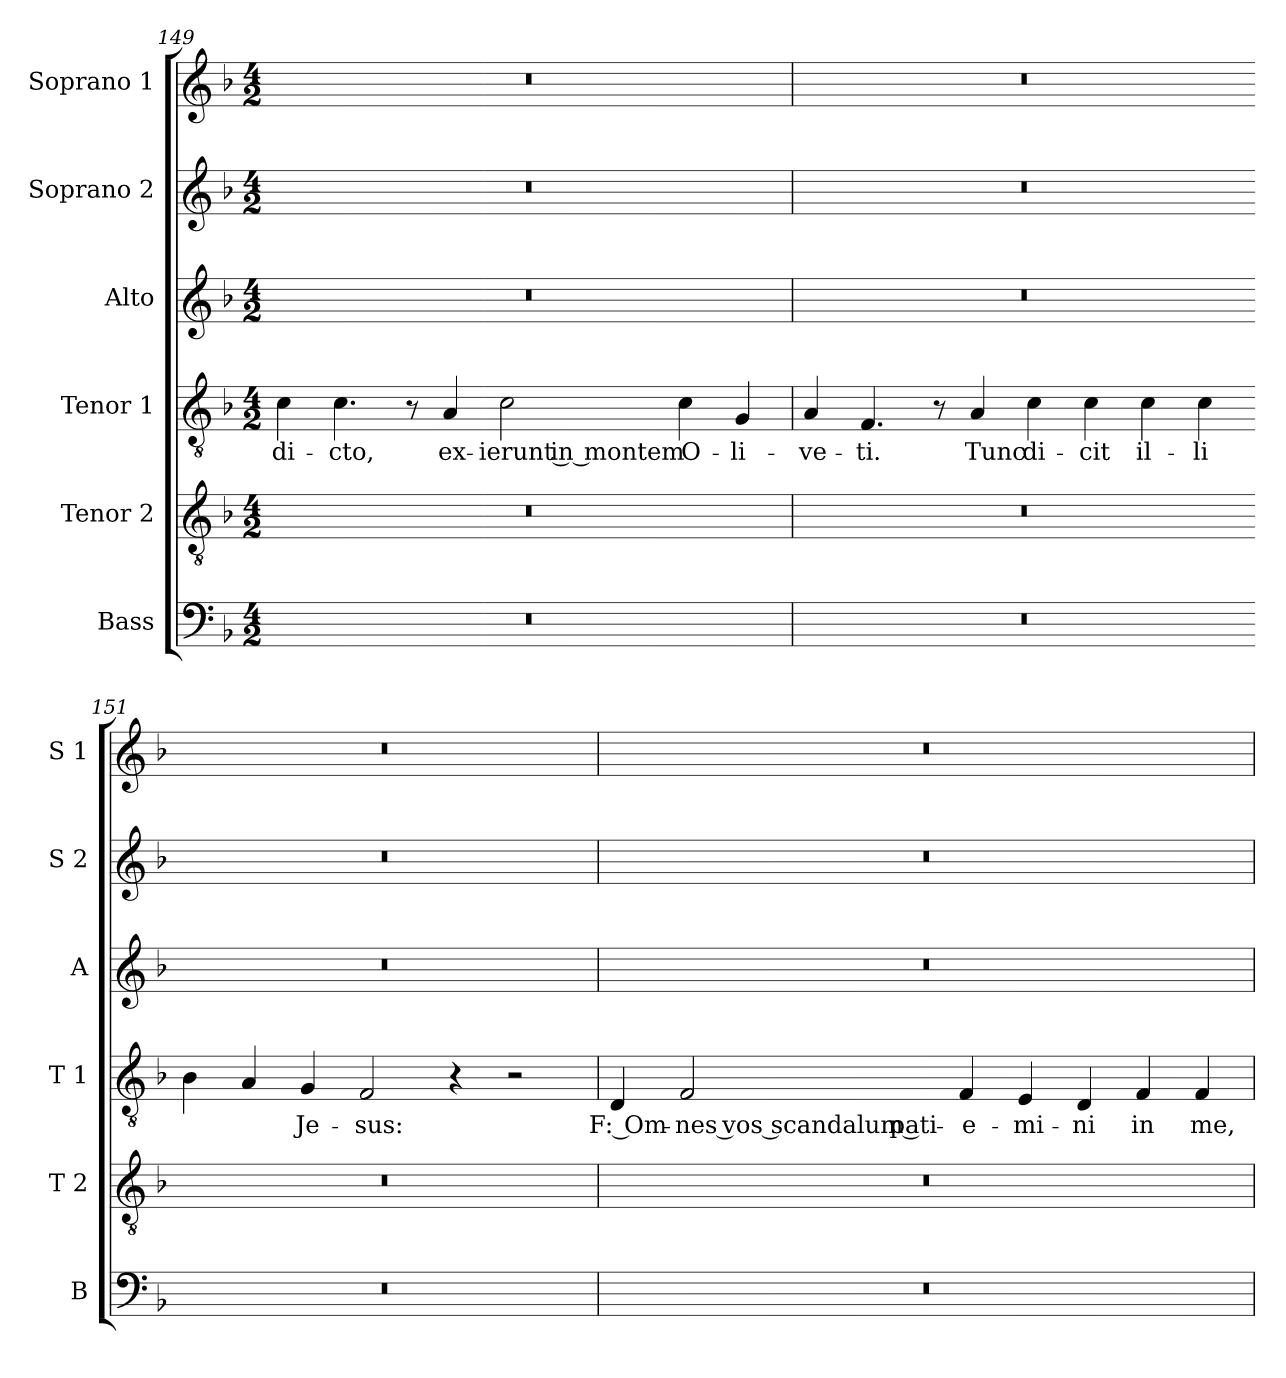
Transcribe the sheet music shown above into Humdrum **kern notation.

**kern	**kern	**kern	**text	**kern	**kern	**kern
*part6	*part5	*part4	*part4	*part3	*part2	*part1
*staff6	*staff5	*staff4	*staff4	*staff3	*staff2	*staff1
*I"Bass	*I"Tenor 2	*I"Tenor 1	*	*I"Alto	*I"Soprano 2	*I"Soprano 1
*I'B	*I'T 2	*I'T 1	*	*I'A	*I'S 2	*I'S 1
*clefF4	*clefGv2	*clefGv2	*	*clefG2	*clefG2	*clefG2
*k[b-]	*k[b-]	*k[b-]	*	*k[b-]	*k[b-]	*k[b-]
*F:	*F:	*F:	*	*F:	*F:	*F:
*M4/2	*M4/2	*M4/2	*	*M4/2	*M4/2	*M4/2
=149	=149	=149	=149	=149	=149	=149
!	!	!	!LO:LY:b	!	!	!
0r	0r	4c\	di-	0r	0r	0r
!	!	!	!LO:LY:b	!	!	!
.	.	4.c\	-cto,	.	.	.
.	.	8r	.	.	.	.
!	!	!	!LO:LY:b	!	!	!
.	.	4A/	ex-	.	.	.
!	!	!	!LO:LY:b	!	!	!
.	.	2c\	-ierunt in montem	.	.	.
!	!	!	!LO:LY:b	!	!	!
.	.	4c\	O-	.	.	.
!	!	!	!LO:LY:b	!	!	!
.	.	4G/	-li-	.	.	.
!!LO:LB:g=z
=150	=150	=150	=150	=150	=150	=150
!	!	!	!LO:LY:b	!	!	!
0r	0r	4A/	-ve-	0r	0r	0r
!	!	!	!LO:LY:b	!	!	!
.	.	4.F/	-ti.	.	.	.
.	.	8r	.	.	.	.
!	!	!	!LO:LY:b	!	!	!
.	.	4A/	Tunc	.	.	.
!	!	!	!LO:LY:b	!	!	!
.	.	4c\	di-	.	.	.
!	!	!	!LO:LY:b	!	!	!
.	.	4c\	-cit	.	.	.
!	!	!	!LO:LY:b	!	!	!
.	.	4c\	il-	.	.	.
!	!	!	!LO:LY:b	!	!	!
.	.	4c\	-li	.	.	.
=151-	=151-	=151-	=151-	=151-	=151-	=151-
0r	0r	4B-i\	.	0r	0r	0r
.	.	4A/	.	.	.	.
!	!	!	!LO:LY:b	!	!	!
.	.	4G/	Je-	.	.	.
!	!	!	!LO:LY:b	!	!	!
.	.	2F/	-sus:	.	.	.
.	.	4r	.	.	.	.
.	.	2r	.	.	.	.
=152	=152	=152	=152	=152	=152	=152
!	!	!	!LO:LY:b	!	!	!
0r	0r	4D/	F: Om-	0r	0r	0r
!	!	!	!LO:LY:b	!	!	!
.	.	2F/	-nes vos scandalum pati-	.	.	.
!	!	!	!LO:LY:b	!	!	!
.	.	4F/	-e-	.	.	.
!	!	!	!LO:LY:b	!	!	!
.	.	4E/	-mi-	.	.	.
!	!	!	!LO:LY:b	!	!	!
.	.	4D/	-ni	.	.	.
!	!	!	!LO:LY:b	!	!	!
.	.	4F/	in	.	.	.
!	!	!	!LO:LY:b	!	!	!
.	.	4F/	me,	.	.	.
=	=	=	=	=	=	=
*-	*-	*-	*-	*-	*-	*-
